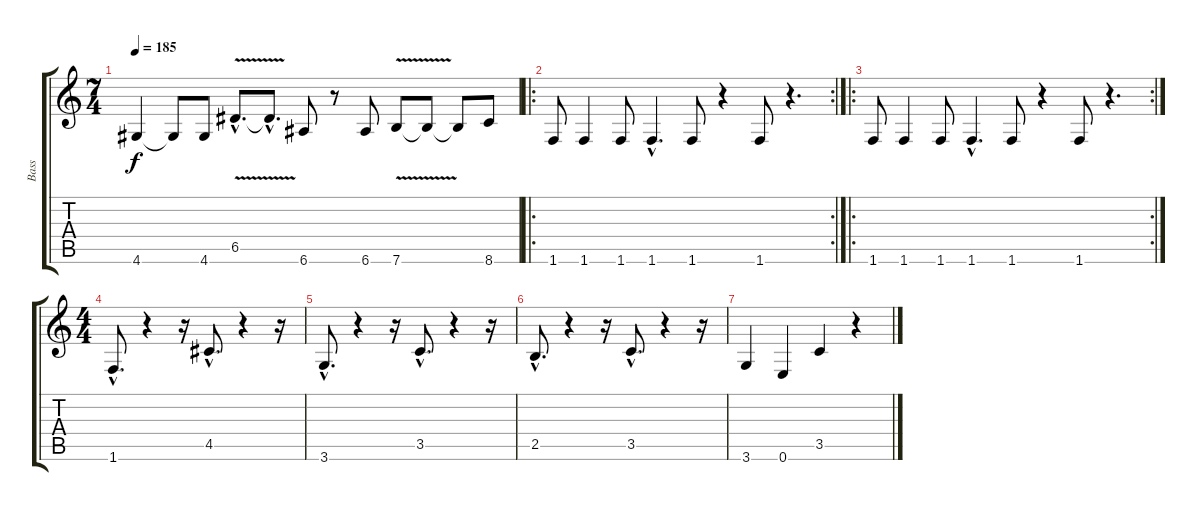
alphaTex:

\track ("Bass" "Bass") {instrument electricbassfinger}
\staff {score tabs}
\tuning (E4 B3 G3 D3 A2 E2) {hide}
\ts (7 4)
\tempo 185
\clef g2
\ks c
4.6.4{dy f} 4.6{t}.8 4.6.8 6.5{v hac}.8{d} 6.5{hac t}.8{d} 6.6.8 r.8 6.6.8 7.6{v}.8 7.6{t}.8 7.6{t}.8 8.6.8 |
\ro
\rc 2
1.6.8 1.6.4 1.6.8 1.6{hac}.4{d} 1.6.8 r.4 1.6.8 r.4{d} |
\ro
\rc 2
1.6.8 1.6.4 1.6.8 1.6{hac}.4{d} 1.6.8 r.4 1.6.8 r.4{d} |
\ts (4 4)
1.6{hac}.8{d} r.4 r.16 4.5{hac}.8{d} r.4 r.16 |
3.6{hac}.8{d} r.4 r.16 3.5{hac}.8{d} r.4 r.16 |
2.5{hac}.8{d} r.4 r.16 3.5{hac}.8{d} r.4 r.16 |
3.6.4 0.6.4 3.5.4 r.4
